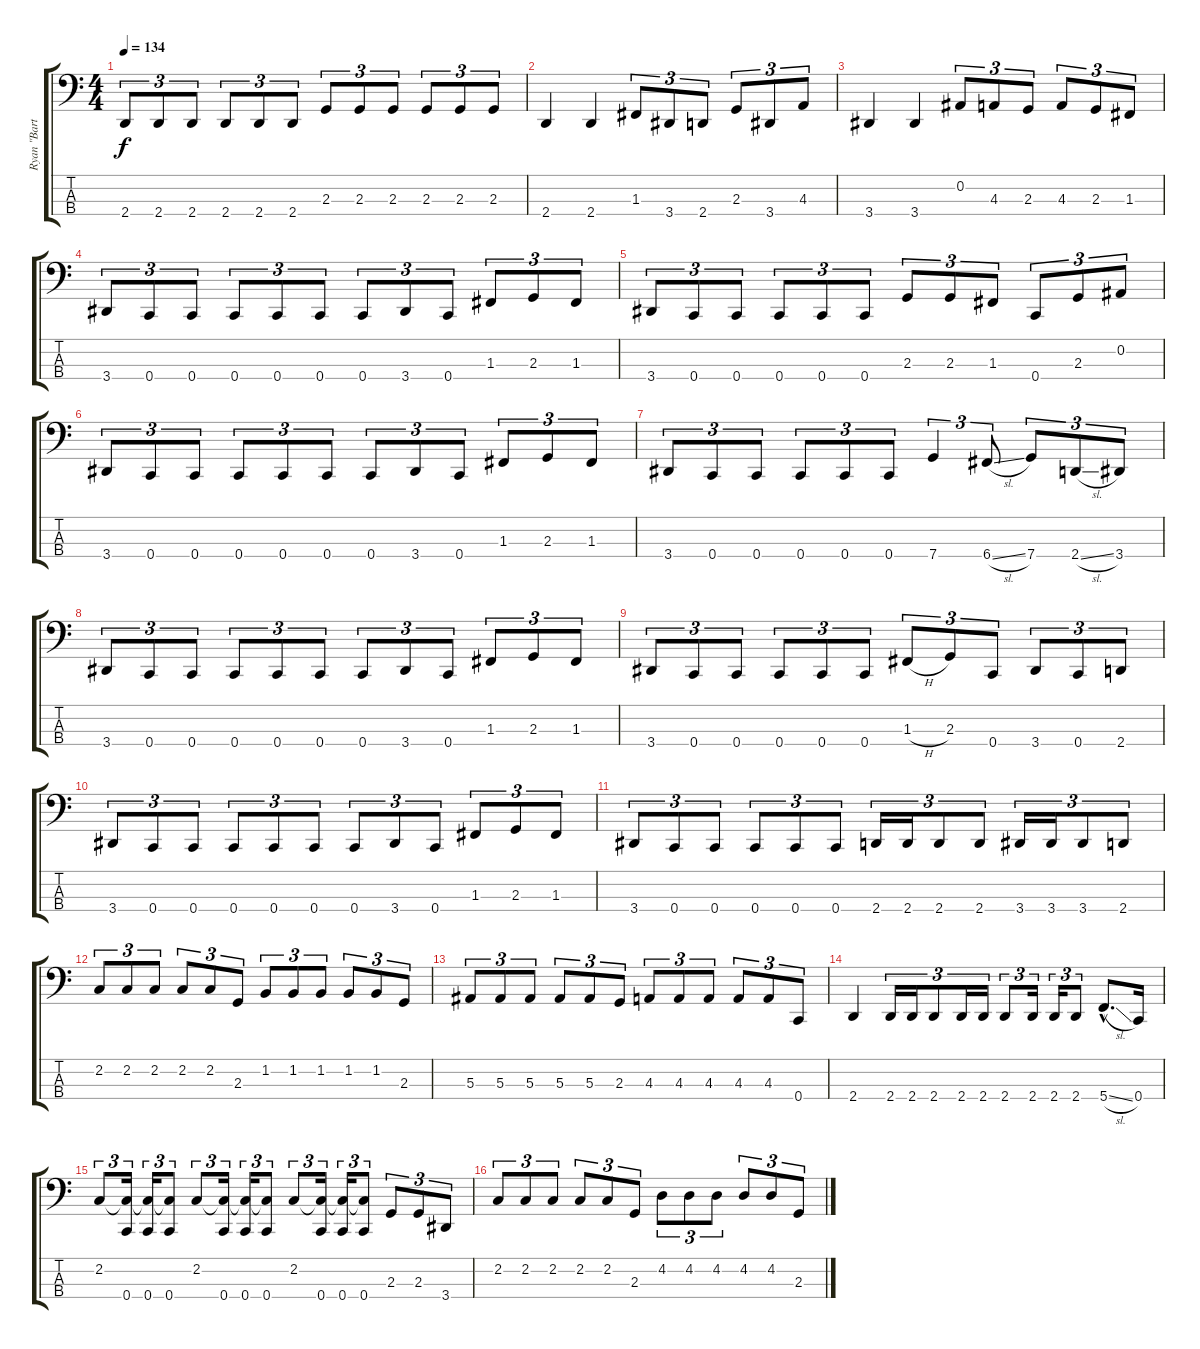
\track ("Ryan \"Bart\" Williams [Bass (Since 2007)]" "Ryan \"Bart") {instrument electricbassfinger}
\staff {score tabs}
\tuning (Eb2 Bb1 F1 C1) {hide}
\ts (4 4)
\tempo 134
\clef f4
\ks c
2.4.8{tu (3 2) dy f} 2.4.8{tu (3 2)} 2.4.8{tu (3 2)} 2.4.8{tu (3 2)} 2.4.8{tu (3 2)} 2.4.8{tu (3 2)} 2.3.8{tu (3 2)} 2.3.8{tu (3 2)} 2.3.8{tu (3 2)} 2.3.8{tu (3 2)} 2.3.8{tu (3 2)} 2.3.8{tu (3 2)} |
2.4.4 2.4.4 1.3.8{tu (3 2)} 3.4.8{tu (3 2)} 2.4.8{tu (3 2)} 2.3.8{tu (3 2)} 3.4.8{tu (3 2)} 4.3.8{tu (3 2)} |
3.4.4 3.4.4 0.2.8{tu (3 2)} 4.3.8{tu (3 2)} 2.3.8{tu (3 2)} 4.3.8{tu (3 2)} 2.3.8{tu (3 2)} 1.3.8{tu (3 2)} |
3.4.8{tu (3 2)} 0.4.8{tu (3 2)} 0.4.8{tu (3 2)} 0.4.8{tu (3 2)} 0.4.8{tu (3 2)} 0.4.8{tu (3 2)} 0.4.8{tu (3 2)} 3.4.8{tu (3 2)} 0.4.8{tu (3 2)} 1.3.8{tu (3 2)} 2.3.8{tu (3 2)} 1.3.8{tu (3 2)} |
3.4.8{tu (3 2)} 0.4.8{tu (3 2)} 0.4.8{tu (3 2)} 0.4.8{tu (3 2)} 0.4.8{tu (3 2)} 0.4.8{tu (3 2)} 2.3.8{tu (3 2)} 2.3.8{tu (3 2)} 1.3.8{tu (3 2)} 0.4.8{tu (3 2)} 2.3.8{tu (3 2)} 0.2.8{tu (3 2)} |
3.4.8{tu (3 2)} 0.4.8{tu (3 2)} 0.4.8{tu (3 2)} 0.4.8{tu (3 2)} 0.4.8{tu (3 2)} 0.4.8{tu (3 2)} 0.4.8{tu (3 2)} 3.4.8{tu (3 2)} 0.4.8{tu (3 2)} 1.3.8{tu (3 2)} 2.3.8{tu (3 2)} 1.3.8{tu (3 2)} |
3.4.8{tu (3 2)} 0.4.8{tu (3 2)} 0.4.8{tu (3 2)} 0.4.8{tu (3 2)} 0.4.8{tu (3 2)} 0.4.8{tu (3 2)} 7.4.4{tu (3 2)} 6.4{sl}.8{tu (3 2)} 7.4.8{tu (3 2)} 2.4{sl}.8{tu (3 2)} 3.4.8{tu (3 2)} |
3.4.8{tu (3 2)} 0.4.8{tu (3 2)} 0.4.8{tu (3 2)} 0.4.8{tu (3 2)} 0.4.8{tu (3 2)} 0.4.8{tu (3 2)} 0.4.8{tu (3 2)} 3.4.8{tu (3 2)} 0.4.8{tu (3 2)} 1.3.8{tu (3 2)} 2.3.8{tu (3 2)} 1.3.8{tu (3 2)} |
3.4.8{tu (3 2)} 0.4.8{tu (3 2)} 0.4.8{tu (3 2)} 0.4.8{tu (3 2)} 0.4.8{tu (3 2)} 0.4.8{tu (3 2)} 1.3{h}.8{tu (3 2)} 2.3.8{tu (3 2)} 0.4.8{tu (3 2)} 3.4.8{tu (3 2)} 0.4.8{tu (3 2)} 2.4.8{tu (3 2)} |
3.4.8{tu (3 2)} 0.4.8{tu (3 2)} 0.4.8{tu (3 2)} 0.4.8{tu (3 2)} 0.4.8{tu (3 2)} 0.4.8{tu (3 2)} 0.4.8{tu (3 2)} 3.4.8{tu (3 2)} 0.4.8{tu (3 2)} 1.3.8{tu (3 2)} 2.3.8{tu (3 2)} 1.3.8{tu (3 2)} |
3.4.8{tu (3 2)} 0.4.8{tu (3 2)} 0.4.8{tu (3 2)} 0.4.8{tu (3 2)} 0.4.8{tu (3 2)} 0.4.8{tu (3 2)} 2.4.16{tu (3 2)} 2.4.16{tu (3 2)} 2.4.8{tu (3 2)} 2.4.8{tu (3 2)} 3.4.16{tu (3 2)} 3.4.16{tu (3 2)} 3.4.8{tu (3 2)} 2.4.8{tu (3 2)} |
2.2.8{tu (3 2)} 2.2.8{tu (3 2)} 2.2.8{tu (3 2)} 2.2.8{tu (3 2)} 2.2.8{tu (3 2)} 2.3.8{tu (3 2)} 1.2.8{tu (3 2)} 1.2.8{tu (3 2)} 1.2.8{tu (3 2)} 1.2.8{tu (3 2)} 1.2.8{tu (3 2)} 2.3.8{tu (3 2)} |
5.3.8{tu (3 2)} 5.3.8{tu (3 2)} 5.3.8{tu (3 2)} 5.3.8{tu (3 2)} 5.3.8{tu (3 2)} 2.3.8{tu (3 2)} 4.3.8{tu (3 2)} 4.3.8{tu (3 2)} 4.3.8{tu (3 2)} 4.3.8{tu (3 2)} 4.3.8{tu (3 2)} 0.4.8{tu (3 2)} |
2.4.4 2.4.16{tu (3 2)} 2.4.16{tu (3 2)} 2.4.8{tu (3 2)} 2.4.16{tu (3 2)} 2.4.16{tu (3 2)} 2.4.8{tu (3 2)} 2.4.16{tu (3 2)} 2.4.16{tu (3 2)} 2.4.8{tu (3 2)} 5.4{sl hac}.8{d} 0.4.16 |
2.2.8{tu (3 2)} (2.2{t} 0.4).16{tu (3 2)} (2.2{t} 0.4).16{tu (3 2)} (2.2{t} 0.4).8{tu (3 2)} 2.2.8{tu (3 2)} (2.2{t} 0.4).16{tu (3 2)} (2.2{t} 0.4).16{tu (3 2)} (2.2{t} 0.4).8{tu (3 2)} 2.2.8{tu (3 2)} (2.2{t} 0.4).16{tu (3 2)} (2.2{t} 0.4).16{tu (3 2)} (2.2{t} 0.4).8{tu (3 2)} 2.3.8{tu (3 2)} 2.3.8{tu (3 2)} 3.4.8{tu (3 2)} |
2.2.8{tu (3 2)} 2.2.8{tu (3 2)} 2.2.8{tu (3 2)} 2.2.8{tu (3 2)} 2.2.8{tu (3 2)} 2.3.8{tu (3 2)} 4.2.8{tu (3 2)} 4.2.8{tu (3 2)} 4.2.8{tu (3 2)} 4.2.8{tu (3 2)} 4.2.8{tu (3 2)} 2.3.8{tu (3 2)}
